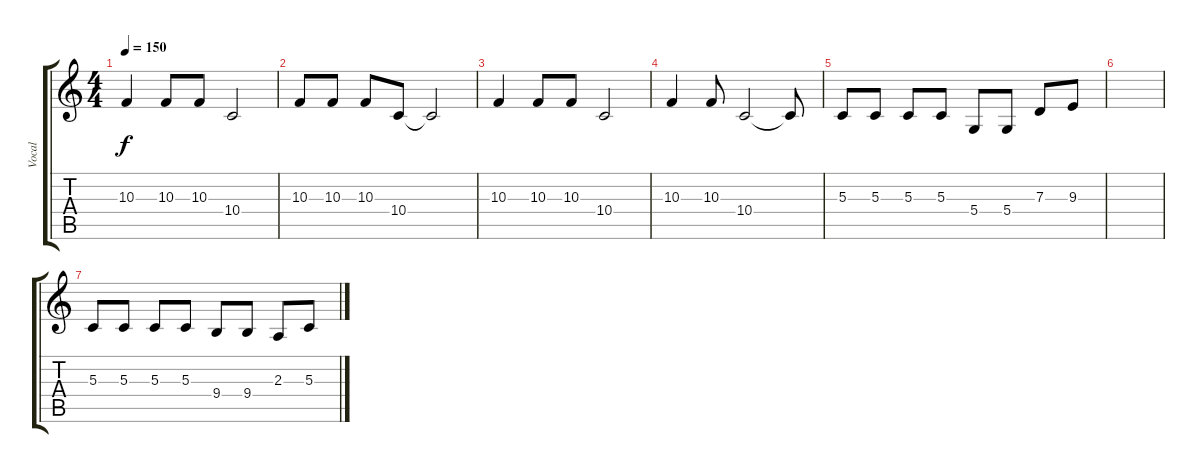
\track ("Vocal" "Vocal") {instrument lead6voice}
\staff {score tabs}
\tuning (E4 B3 G3 D3 A2 E2) {hide}
\ts (4 4)
\tempo 150
\clef g2
\ks c
10.3.4{dy f} 10.3.8 10.3.8 10.4.2 |
10.3.8 10.3.8 10.3.8 10.4.8 10.4{t}.2 |
10.3.4 10.3.8 10.3.8 10.4.2 |
10.3.4 10.3.8 10.4.2 10.4{t}.8 |
5.3.8 5.3.8 5.3.8 5.3.8 5.4.8 5.4.8 7.3.8 9.3.8 |
|
5.3.8 5.3.8 5.3.8 5.3.8 9.4.8 9.4.8 2.3.8 5.3.8
